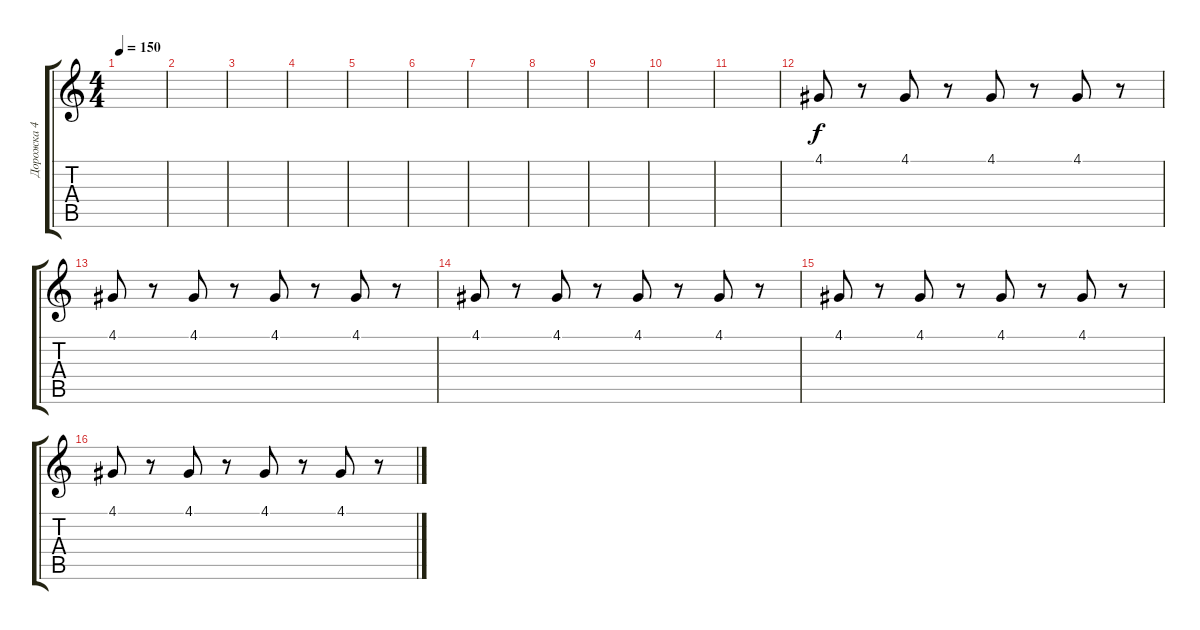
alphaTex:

\track ("Дорожка 4" "Дорожка 4") {instrument stringensemble1}
\staff {score tabs}
\tuning (E4 B3 G3 D3 A2 E2) {hide}
\ts (4 4)
\tempo 150
\clef g2
\ks c
|
|
|
|
|
|
|
|
|
|
|
4.1.8 r.8 4.1.8 r.8 4.1.8 r.8 4.1.8 r.8 |
4.1.8 r.8 4.1.8 r.8 4.1.8 r.8 4.1.8 r.8 |
4.1.8 r.8 4.1.8 r.8 4.1.8 r.8 4.1.8 r.8 |
4.1.8 r.8 4.1.8 r.8 4.1.8 r.8 4.1.8 r.8 |
4.1.8 r.8 4.1.8 r.8 4.1.8 r.8 4.1.8 r.8
